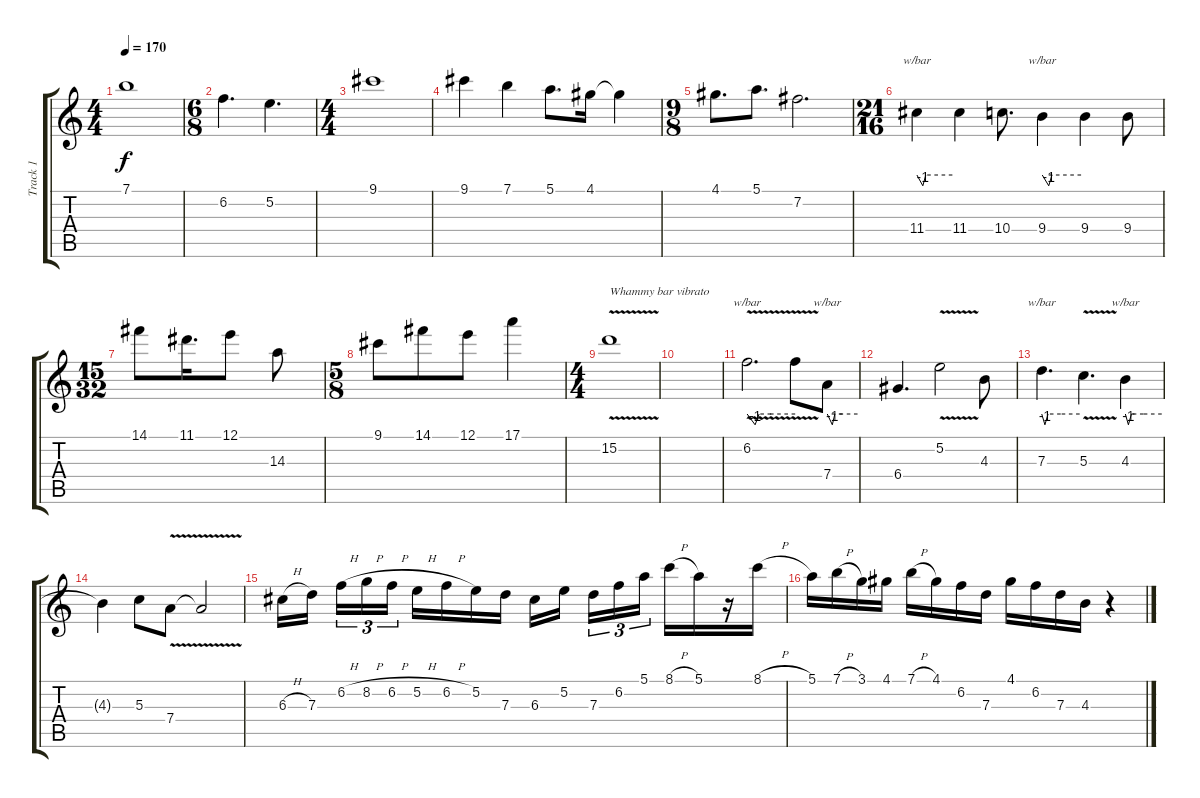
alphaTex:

\track ("Track 1" "Track 1") {instrument overdrivenguitar}
\staff {score tabs}
\tuning (E4 B3 G3 D3 A2 E2) {hide}
\ts (4 4)
\tempo 170
\clef g2
\ks c
7.1.1{dy f} |
\ts (6 8)
6.2.4{d} 5.2.4{d} |
\ts (4 4)
9.1.1 |
9.1.4 7.1.4 5.1.8{d} 4.1.16 4.1{t}.4 |
\ts (9 8)
4.1.8{d} 5.1.8{d} 7.2.2{d} |
\ts (21 16)
11.4.4{tbe (custom default 0 0 10 -4 15 0 60 0)} 11.4.4 10.4.8{d} 9.4.4{tbe (custom default 0 0 10 -4 15 0 60 0)} 9.4.4 9.4.8 |
\ts (15 32)
14.1.8 11.1.16{d} 12.1.8 14.3.8 |
\ts (5 8)
9.1.8 14.1.8 12.1.8 17.1.4 |
\ts (4 4)
15.2{v}.1{txt "Whammy bar vibrato"} |
|
6.2{v}.2{d tbe (custom default 0 0 10 -4 15 0 30 0 60 0)} 6.2{t}.8 7.4.8{tbe (custom default 0 0 10 -4 15 0 30 0 60 0)} |
6.4.4{d} 5.2{v}.2 4.3.8 |
7.3.4{d tbe (custom default 0 0 5 -4 10 0 30 0 60 0)} 5.3{v}.4{d} 4.3.4{tbe (custom default 0 0 5 -4 10 0 15 0 30 0 60 0)} |
4.3{t}.4 5.3.8 7.4{v}.8 7.4{t}.2 |
6.3{h}.16 7.3.16{beam splitsecondary} 6.2{h}.16{tu (3 2)} 8.2{h}.16{tu (3 2)} 6.2{h}.16{tu (3 2)} 5.2{h}.16 6.2{h}.16 5.2.16 7.3.16 6.3.16 5.2.16{beam splitsecondary} 7.3.16{tu (3 2)} 6.2.16{tu (3 2)} 5.1.16{tu (3 2)} 8.1{h}.16 5.1.16 r.16 8.1{h}.16 |
5.1.16 7.1{h}.16 3.1.16 4.1.16 7.1{h}.16 4.1.16 6.2.16 7.3.16 4.1.16 6.2.16 7.3.16 4.3.16 r.4
